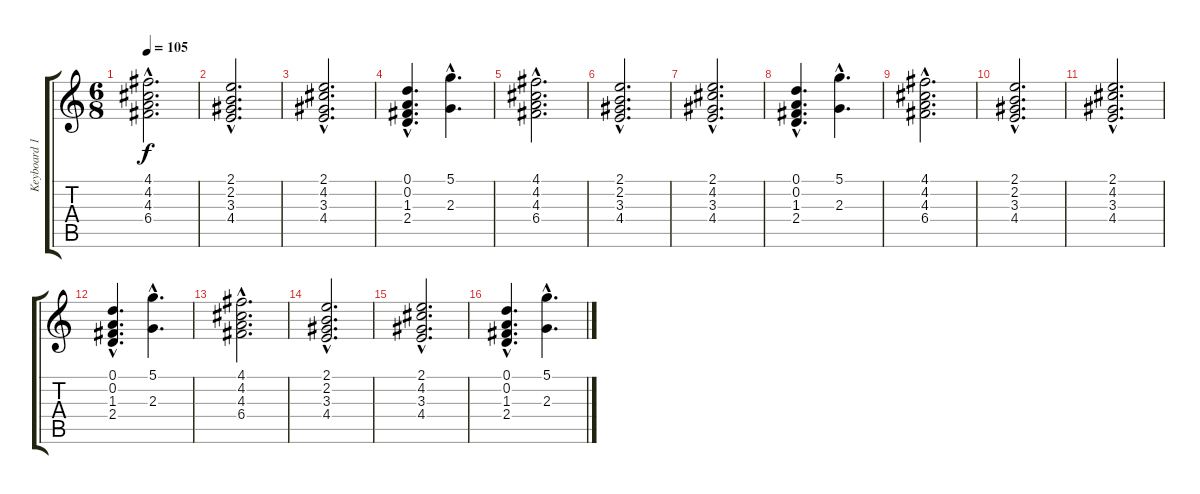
\track ("Keyboard 1" "Keyboard 1") {instrument distortionguitar}
\staff {score tabs}
\tuning (D4 A3 F3 C3 G2 D2) {hide}
\ts (6 8)
\tempo 105
\clef g2
\ks c
(4.1{hac} 4.2{hac} 4.3{hac} 6.4{hac}).2{d dy f volume 9 instrument choiraahs} |
(2.1{hac} 2.2{hac} 3.3{hac} 4.4{hac}).2{d} |
(2.1{hac} 4.2{hac} 3.3{hac} 4.4{hac}).2{d} |
(0.1{hac} 0.2{hac} 1.3{hac} 2.4{hac}).4{d} (5.1{hac} 2.3{hac}).4{d} |
(4.1{hac} 4.2{hac} 4.3{hac} 6.4{hac}).2{d volume 9 instrument choiraahs} |
(2.1{hac} 2.2{hac} 3.3{hac} 4.4{hac}).2{d} |
(2.1{hac} 4.2{hac} 3.3{hac} 4.4{hac}).2{d} |
(0.1{hac} 0.2{hac} 1.3{hac} 2.4{hac}).4{d} (5.1{hac} 2.3{hac}).4{d} |
(4.1{hac} 4.2{hac} 4.3{hac} 6.4{hac}).2{d volume 9 instrument choiraahs} |
(2.1{hac} 2.2{hac} 3.3{hac} 4.4{hac}).2{d} |
(2.1{hac} 4.2{hac} 3.3{hac} 4.4{hac}).2{d} |
(0.1{hac} 0.2{hac} 1.3{hac} 2.4{hac}).4{d} (5.1{hac} 2.3{hac}).4{d} |
(4.1{hac} 4.2{hac} 4.3{hac} 6.4{hac}).2{d volume 9 instrument choiraahs} |
(2.1{hac} 2.2{hac} 3.3{hac} 4.4{hac}).2{d} |
(2.1{hac} 4.2{hac} 3.3{hac} 4.4{hac}).2{d} |
(0.1{hac} 0.2{hac} 1.3{hac} 2.4{hac}).4{d} (5.1{hac} 2.3{hac}).4{d}
